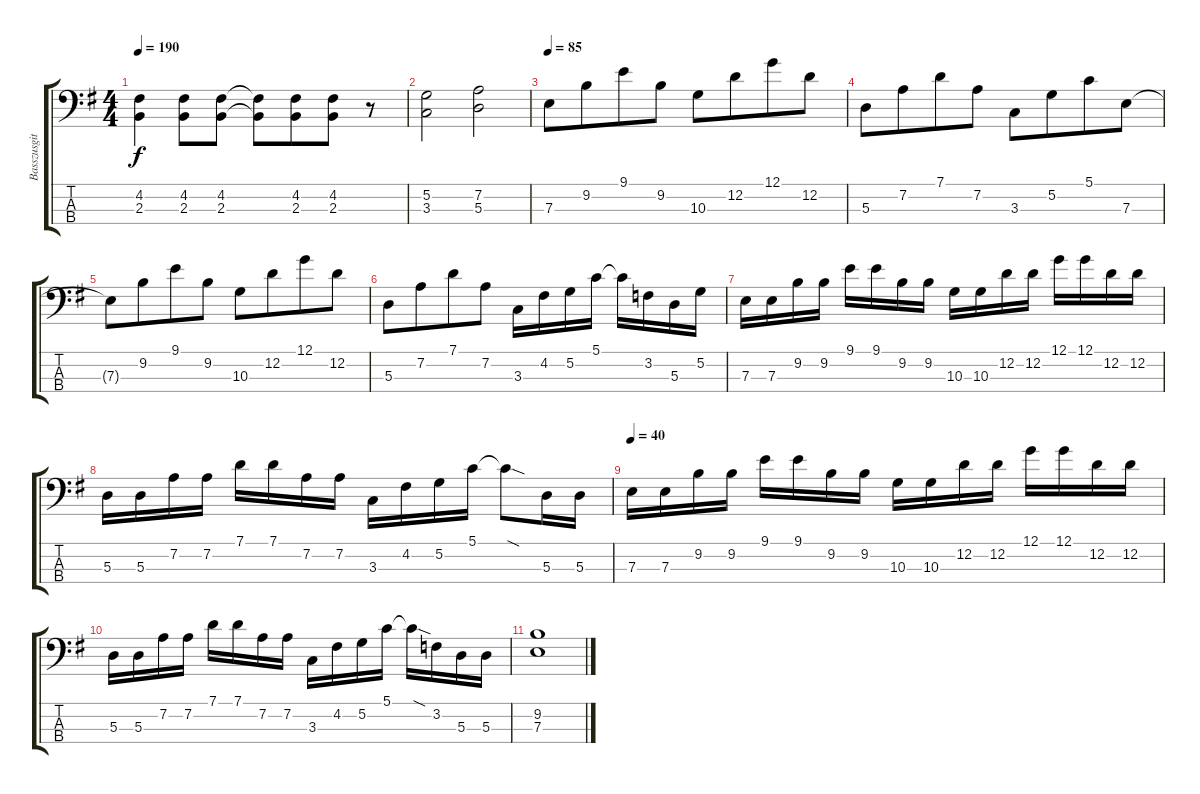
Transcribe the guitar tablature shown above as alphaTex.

\track ("Basszusgitár (Steve Harris)" "Basszusgit") {instrument electricbasspick}
\staff {score tabs}
\tuning (G2 D2 A1 E1) {hide}
\ts (4 4)
\tempo 190
\clef f4
\ks g
(4.2 2.3).4{dy f} (4.2 2.3).8 (4.2 2.3).8 (4.2{t} 2.3{t}).8 (4.2 2.3).8{beam merge} (4.2 2.3).8 r.8 |
(5.2 3.3).2 (7.2 5.3).2 |
\tempo 85
7.3.8 9.2.8{beam merge} 9.1.8 9.2.8 10.3.8 12.2.8{beam merge} 12.1.8 12.2.8 |
5.3.8 7.2.8{beam merge} 7.1.8 7.2.8 3.3.8 5.2.8{beam merge} 5.1.8 7.3.8 |
7.3{t}.8 9.2.8{beam merge} 9.1.8 9.2.8 10.3.8 12.2.8{beam merge} 12.1.8 12.2.8 |
5.3.8 7.2.8{beam merge} 7.1.8 7.2.8 3.3.16 4.2.16 5.2.16 5.1.16 5.1{t}.16 3.2.16 5.3.16 5.2.16 |
7.3.16 7.3.16 9.2.16 9.2.16 9.1.16 9.1.16 9.2.16 9.2.16 10.3.16 10.3.16 12.2.16 12.2.16 12.1.16 12.1.16 12.2.16 12.2.16 |
5.3.16 5.3.16 7.2.16 7.2.16 7.1.16 7.1.16 7.2.16 7.2.16 3.3.16 4.2.16 5.2.16 5.1.16 5.1{sod t}.8 5.3.16 5.3.16 |
\tempo 40
7.3.16 7.3.16 9.2.16 9.2.16 9.1.16 9.1.16 9.2.16 9.2.16 10.3.16 10.3.16 12.2.16 12.2.16 12.1.16 12.1.16 12.2.16 12.2.16 |
5.3.16 5.3.16 7.2.16 7.2.16 7.1.16 7.1.16 7.2.16 7.2.16 3.3.16 4.2.16 5.2.16 5.1.16 5.1{sod t}.16 3.2.16 5.3.16 5.3.16 |
(9.2 7.3).1
